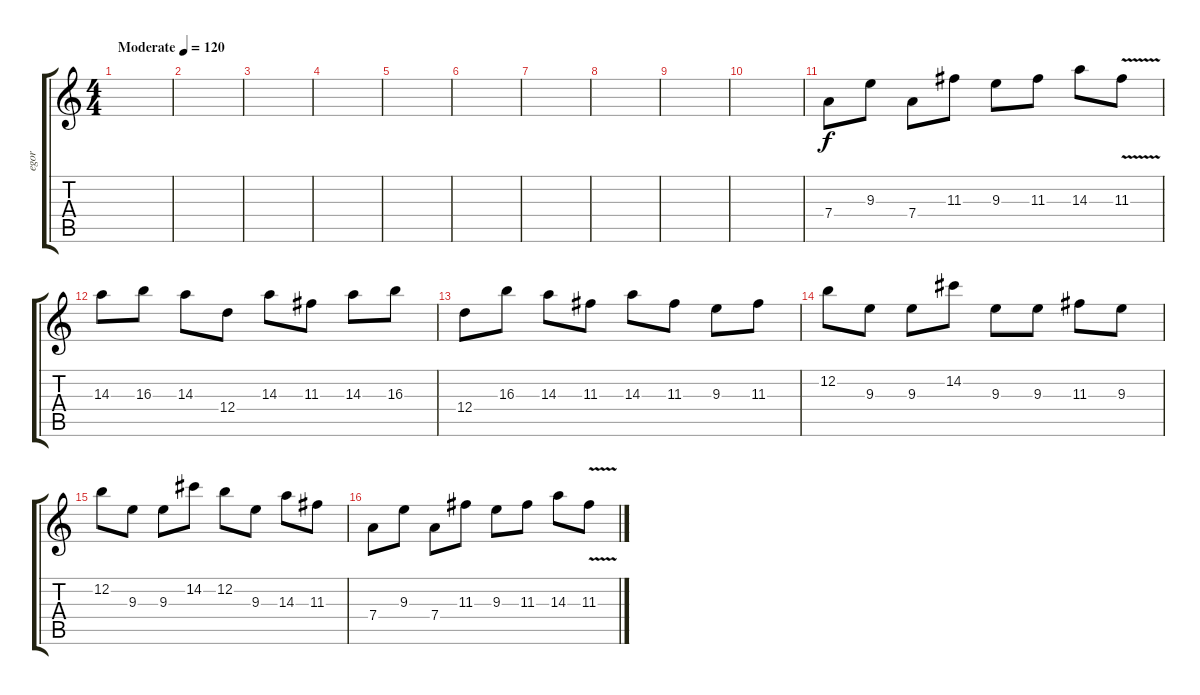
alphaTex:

\track ("egor" "egor") {instrument distortionguitar}
\staff {score tabs}
\tuning (E4 B3 G3 D3 A2 E2) {hide}
\ts (4 4)
\tempo (120 "Moderate")
\tempo 150
\tempo (120 "Moderate")
\clef g2
\ks c
|
|
|
|
|
|
|
|
|
|
7.4.8 9.3.8 7.4.8 11.3.8 9.3.8 11.3.8 14.3.8 11.3{v}.8 |
14.3.8 16.3.8 14.3.8 12.4.8 14.3.8 11.3.8 14.3.8 16.3.8 |
12.4.8 16.3.8 14.3.8 11.3.8 14.3.8 11.3.8 9.3.8 11.3.8 |
12.2.8 9.3.8 9.3.8 14.2.8 9.3.8 9.3.8 11.3.8 9.3.8 |
12.2.8 9.3.8 9.3.8 14.2.8 12.2.8 9.3.8 14.3.8 11.3.8 |
7.4.8 9.3.8 7.4.8 11.3.8 9.3.8 11.3.8 14.3.8 11.3{v}.8
